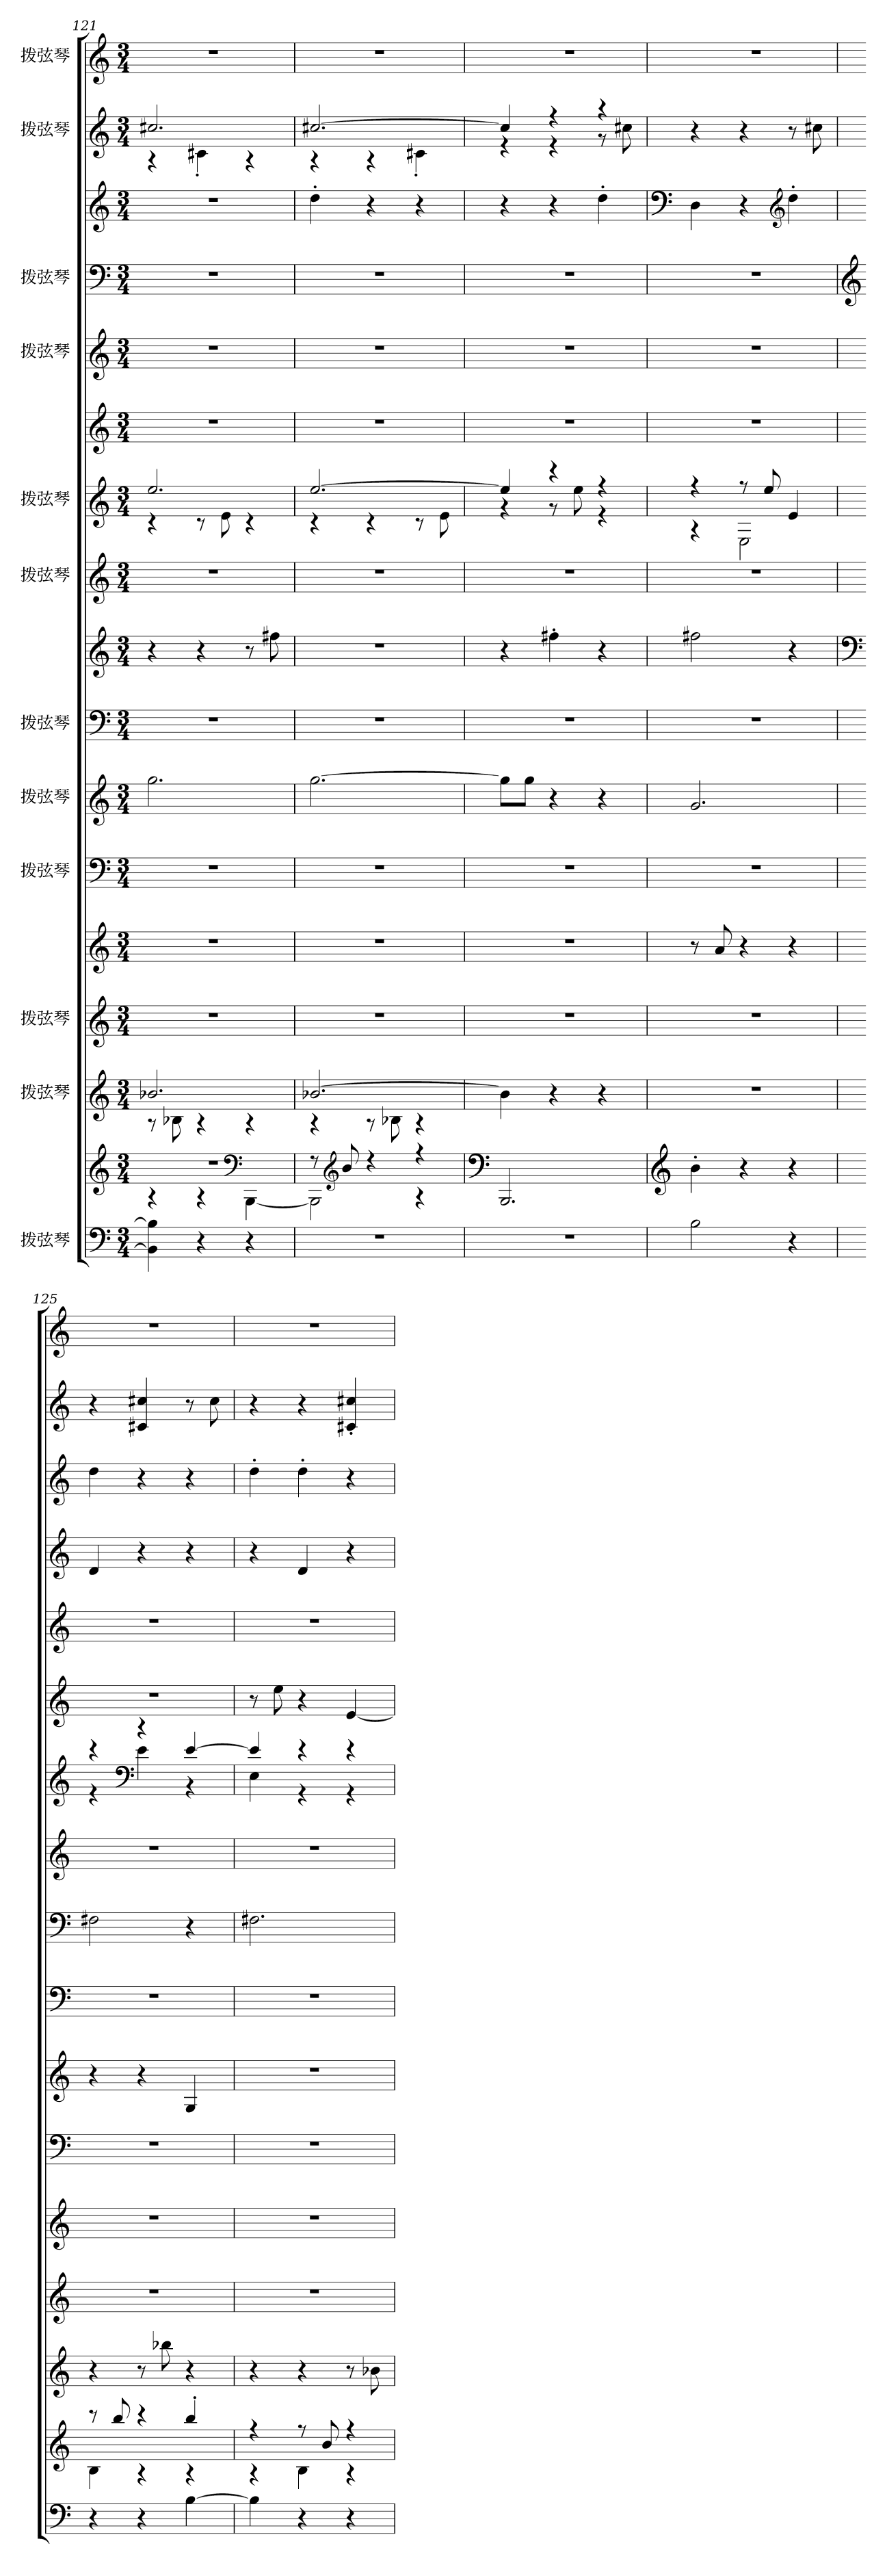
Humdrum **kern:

**kern	**kern	**kern	**kern	**kern	**kern	**kern	**kern	**kern	**kern	**kern	**kern	**kern	**kern	**kern	**kern	**kern
*part12	*part12	*part11	*part10	*part10	*part9	*part8	*part7	*part7	*part6	*part5	*part5	*part4	*part3	*part3	*part2	*part1
*staff17	*staff16	*staff15	*staff14	*staff13	*staff12	*staff11	*staff10	*staff9	*staff8	*staff7	*staff6	*staff5	*staff4	*staff3	*staff2	*staff1
*I"拨弦琴	*	*I"拨弦琴	*I"拨弦琴	*	*I"拨弦琴	*I"拨弦琴	*I"拨弦琴	*	*I"拨弦琴	*I"拨弦琴	*	*I"拨弦琴	*I"拨弦琴	*	*I"拨弦琴	*I"拨弦琴
*clefF4	*clefG2	*clefG2	*clefG2	*clefG2	*clefF4	*clefG2	*clefF4	*clefG2	*clefG2	*clefG2	*clefG2	*clefG2	*clefF4	*clefG2	*clefG2	*clefG2
*k[]	*k[]	*k[]	*k[]	*k[]	*k[]	*k[]	*k[]	*k[]	*k[]	*k[]	*k[]	*k[]	*k[]	*k[]	*k[]	*k[]
*M3/4	*M3/4	*M3/4	*M3/4	*M3/4	*M3/4	*M3/4	*M3/4	*M3/4	*M3/4	*M3/4	*M3/4	*M3/4	*M3/4	*M3/4	*M3/4	*M3/4
=121	=121	=121	=121	=121	=121	=121	=121	=121	=121	=121	=121	=121	=121	=121	=121	=121
*	*^	*^	*	*	*	*	*	*	*	*^	*	*	*	*	*^	*
4BB\] 4B\]	2.r	4r	2.b-X/	8r	2.r	2.r	2.r	2.gg\	2.r	4r	2.r	2.ee/	4r	2.r	2.r	2.r	2.r	2.cc#X/	4r	2.r
.	.	.	.	8B-X\	.	.	.	.	.	.	.	.	.	.	.	.	.	.	.	.
4r	.	4r	.	4r	.	.	.	.	.	4r	.	.	8r	.	.	.	.	.	4c#X'\	.
.	.	.	.	.	.	.	.	.	.	.	.	.	8e\	.	.	.	.	.	.	.
*	*clefF4	*	*	*	*	*	*	*	*	*	*	*	*	*	*	*	*	*	*	*
4r	.	[4BBB\	.	4r	.	.	.	.	.	8r	.	.	4r	.	.	.	.	.	4r	.
.	.	.	.	.	.	.	.	.	.	8ff#X\	.	.	.	.	.	.	.	.	.	.
=122	=122	=122	=122	=122	=122	=122	=122	=122	=122	=122	=122	=122	=122	=122	=122	=122	=122	=122	=122	=122
2.r	8r	2BBB\]	[2.b-X/	4r	2.r	2.r	2.r	[2.gg\	2.r	2.r	2.r	[2.ee/	4r	2.r	2.r	2.r	4dd'\	[2.cc#X/	4r	2.r
*	*clefG2	*	*	*	*	*	*	*	*	*	*	*	*	*	*	*	*	*	*	*
.	8b/	.	.	.	.	.	.	.	.	.	.	.	.	.	.	.	.	.	.	.
.	4r	.	.	8r	.	.	.	.	.	.	.	.	4r	.	.	.	4r	.	4r	.
.	.	.	.	8B-X\	.	.	.	.	.	.	.	.	.	.	.	.	.	.	.	.
.	4r	4r	.	4r	.	.	.	.	.	.	.	.	8r	.	.	.	4r	.	4c#X'\	.
.	.	.	.	.	.	.	.	.	.	.	.	.	8e\	.	.	.	.	.	.	.
*	*v	*v	*	*	*	*	*	*	*	*	*	*	*	*	*	*	*	*	*	*
*	*	*v	*v	*	*	*	*	*	*	*	*	*	*	*	*	*	*	*	*
=123	=123	=123	=123	=123	=123	=123	=123	=123	=123	=123	=123	=123	=123	=123	=123	=123	=123	=123
*	*clefF4	*	*	*	*	*	*	*	*	*	*	*	*	*	*	*	*	*
2.r	2.BBB/	4b-\]	2.r	2.r	2.r	8gg\L]	2.r	4r	2.r	4ee/]	4r	2.r	2.r	2.r	4r	4cc#/]	4r	2.r
.	.	.	.	.	.	8gg\J	.	.	.	.	.	.	.	.	.	.	.	.
.	.	4r	.	.	.	4r	.	4ff#X'\	.	4r	8r	.	.	.	4r	4r	4r	.
.	.	.	.	.	.	.	.	.	.	.	8ee\	.	.	.	.	.	.	.
.	.	4r	.	.	.	4r	.	4r	.	4r	4r	.	.	.	4dd'\	4r	8r	.
.	.	.	.	.	.	.	.	.	.	.	.	.	.	.	.	.	8cc#X\	.
*	*	*	*	*	*	*	*	*	*	*	*	*	*	*	*	*v	*v	*
!!LO:PB:g=z
=124	=124	=124	=124	=124	=124	=124	=124	=124	=124	=124	=124	=124	=124	=124	=124	=124	=124
*	*clefG2	*	*	*	*	*	*	*	*	*	*	*	*	*	*clefF4	*	*
2B\	4b'\	2.r	2.r	8r	2.r	2.g/	2.r	2ff#X\	2.r	4r	4r	2.r	2.r	2.r	4D\	4r	2.r
.	.	.	.	8a/	.	.	.	.	.	.	.	.	.	.	.	.	.
.	4r	.	.	4r	.	.	.	.	.	8r	2E\	.	.	.	4r	4r	.
.	.	.	.	.	.	.	.	.	.	8ee/	.	.	.	.	.	.	.
*	*	*	*	*	*	*	*	*	*	*	*	*	*	*	*clefG2	*	*
4r	4r	.	.	4r	.	.	.	4r	.	4e/	.	.	.	.	4dd'\	8r	.
.	.	.	.	.	.	.	.	.	.	.	.	.	.	.	.	8cc#X\	.
=125	=125	=125	=125	=125	=125	=125	=125	=125	=125	=125	=125	=125	=125	=125	=125	=125	=125
*	*	*	*	*	*	*	*	*clefF4	*	*	*	*	*	*clefG2	*	*	*
*	*^	*	*	*	*	*	*	*	*	*	*	*	*	*	*	*	*
4r	8r	4B\	4r	2.r	2.r	2.r	4r	2.r	2F#X\	2.r	4r	4r	2.r	2.r	4d/	4dd\	4r	2.r
.	8bb/	.	.	.	.	.	.	.	.	.	.	.	.	.	.	.	.	.
*	*	*	*	*	*	*	*	*	*	*	*clefF4	*	*	*	*	*	*	*
4r	4r	4r	8r	.	.	.	4r	.	.	.	4r	4e\	.	.	4r	4r	4c#X/ 4cc#X/	.
.	.	.	8bb-X\	.	.	.	.	.	.	.	.	.	.	.	.	.	.	.
[4B\	4bb'/	4r	4r	.	.	.	4G/	.	4r	.	[4e/	4r	.	.	4r	4r	8r	.
.	.	.	.	.	.	.	.	.	.	.	.	.	.	.	.	.	8cc#\	.
=126	=126	=126	=126	=126	=126	=126	=126	=126	=126	=126	=126	=126	=126	=126	=126	=126	=126	=126
4B\]	4r	4r	4r	2.r	2.r	2.r	2.r	2.r	2.F#X\	2.r	4e/]	4E\	8r	2.r	4r	4dd'\	4r	2.r
.	.	.	.	.	.	.	.	.	.	.	.	.	8ee\	.	.	.	.	.
4r	8r	4B\	4r	.	.	.	.	.	.	.	4r	4r	4r	.	4d/	4dd'\	4r	.
.	8b/	.	.	.	.	.	.	.	.	.	.	.	.	.	.	.	.	.
4r	4r	4r	8r	.	.	.	.	.	.	.	4r	4r	[4e/	.	4r	4r	4c#X/' 4cc#X/'	.
.	.	.	8b-X\	.	.	.	.	.	.	.	.	.	.	.	.	.	.	.
*	*v	*v	*	*	*	*	*	*	*	*	*v	*v	*	*	*	*	*	*
=	=	=	=	=	=	=	=	=	=	=	=	=	=	=	=	=
*-	*-	*-	*-	*-	*-	*-	*-	*-	*-	*-	*-	*-	*-	*-	*-	*-
